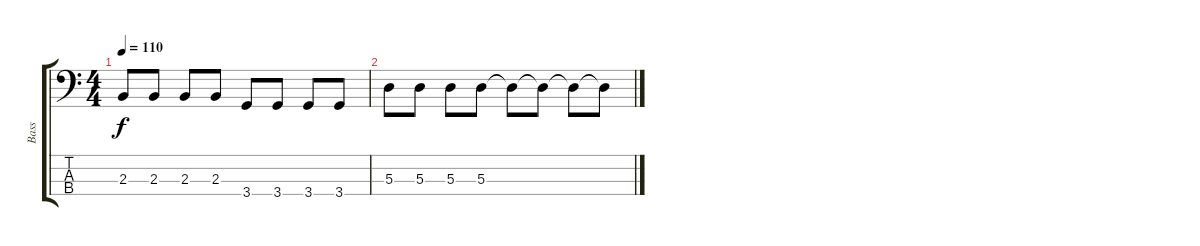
\track ("Bass" "Bass") {instrument electricbasspick}
\staff {score tabs}
\tuning (G2 D2 A1 E1) {hide}
\ts (4 4)
\tempo 110
\clef f4
\ks c
2.3.8{dy f} 2.3.8 2.3.8 2.3.8 3.4.8 3.4.8 3.4.8 3.4.8 |
5.3.8 5.3.8 5.3.8 5.3.8 5.3{t}.8 5.3{t}.8 5.3{t}.8 5.3{t}.8
